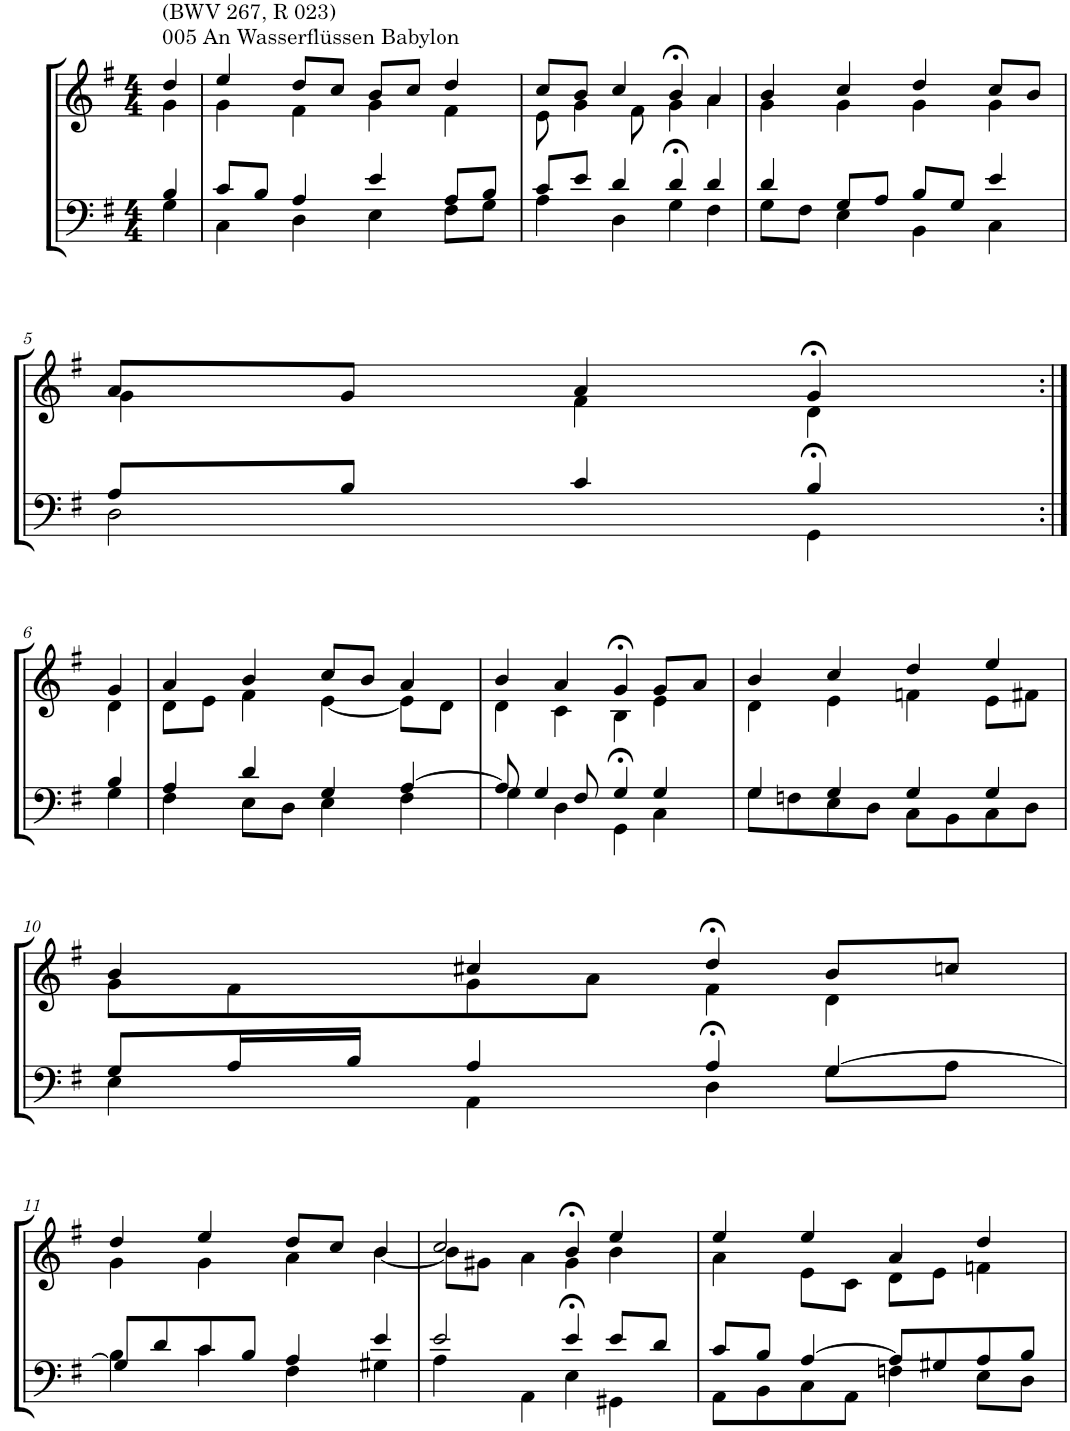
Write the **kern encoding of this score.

**kern	**kern
*part2	*part1
*staff2	*staff1
*I"Tenor/Baß	*I"Sopran/Alt
*clefF4	*clefG2
*k[f#]	*k[f#]
*M4/4	*M4/4
=1	=1
*^	*^
!	!	!LO:TX:a:t=005 An Wasserflüssen Babylon	!
!	!	!LO:TX:a:t=(BWV 267, R 023)	!
4B/	4G\	4dd/	4g\
=2	=2	=2	=2
8c/L	4C\	4ee/	4g\
8B/J	.	.	.
4A/	4D\	8dd/L	4f#\
.	.	8cc/J	.
4e/	4E\	8b/L	4g\
.	.	8cc/J	.
8A/L	8F#\L	4dd/	4f#\
8B/J	8G\J	.	.
=3	=3	=3	=3
8c/L	4A\	8cc/L	8e\
8e/J	.	8b/J	4g\
4d/	4D\	4cc/	.
.	.	.	8f#\
4d/	4G>\	4b>/	4g\
4d/	4F#\	4a/	4a\
=4	=4	=4	=4
4d/	8G\L	4b/	4g\
.	8F#\J	.	.
8G/L	4E\	4cc/	4g\
8A/J	.	.	.
8B/L	4BB\	4dd/	4g\
8G/J	.	.	.
4e/	4C\	8cc/L	4g\
.	.	8b/J	.
!!LO:LB:g=z	!!
=5	=5	=5	=5
8A/L	2D\	8a/L	4g\
8B/J	.	8g/J	.
4c/	.	4a/	4f#\
4B/	4GG>\	4g>/	4d\
!!LO:LB:g=z	!!
=6:|!	=6:|!	=6:|!	=6:|!
4B/	4G\	4g/	4d\
=7	=7	=7	=7
4A/	4F#\	4a/	8d\L
.	.	.	8e\J
4d/	8E\L	4b/	4f#\
.	8D\J	.	.
4G/	4E\	8cc/L	[4e\
.	.	8b/J	.
[4A/	4F#\	4a/	8e\L]
.	.	.	8d\J
=8	=8	=8	=8
8A/]	4G\	4b/	4d\
4G/	.	.	.
.	4D\	4a/	4c\
8F#/	.	.	.
4G/	4GG>\	4g>/	4B\
4G/	4C\	8g/L	4e\
.	.	8a/J	.
=9	=9	=9	=9
4G/	8G\L	4b/	4d\
.	8Fn\	.	.
4G/	8E\	4cc/	4e\
.	8D\J	.	.
4G/	8C\L	4dd/	4fn\
.	8BB\	.	.
4G/	8C\	4ee/	8e\L
.	8D\J	.	8f#X\J
!!LO:LB:g=z	!!
=10	=10	=10	=10
8G/L	4E\	4b/	8g\L
16A/L	.	.	8f#\
16B/JJ	.	.	.
4A/	4AA\	4cc#X/	8g\
.	.	.	8a\J
4A/	4D>\	4dd>/	4f#\
[4G/	8G\L	8b/L	4d\
.	8A\J	8ccn/J	.
!!LO:LB:g=z	!!
=11	=11	=11	=11
8G/L]	4B\	4dd/	4g\
8d/	.	.	.
8c/	4c\	4ee/	4g\
8B/J	.	.	.
4A/	4F#\	8dd/L	4a\
.	.	8cc/J	.
4e/	4G#X\	4b/	[4b\
=12	=12	=12	=12
2e/	4A\	2cc/	8b\L]
.	.	.	8g#X\J
.	4AA\	.	4a\
4e/	4E>\	4b>/	4g#\
8e/L	4GG#X\	4ee/	4b\
8d/J	.	.	.
=13	=13	=13	=13
8c/L	8AA\L	4ee/	4a\
8B/J	8BB\	.	.
[4A/	8C\	4ee/	8e\L
.	8AA\J	.	8c\J
8A/L]	4Fn\	4a/	8d\L
8G#X/	.	.	8e\J
8A/	8E\L	4dd/	4fn\
8B/J	8D\J	.	.
*v	*v	*	*
*	*v	*v
=	=
*-	*-
